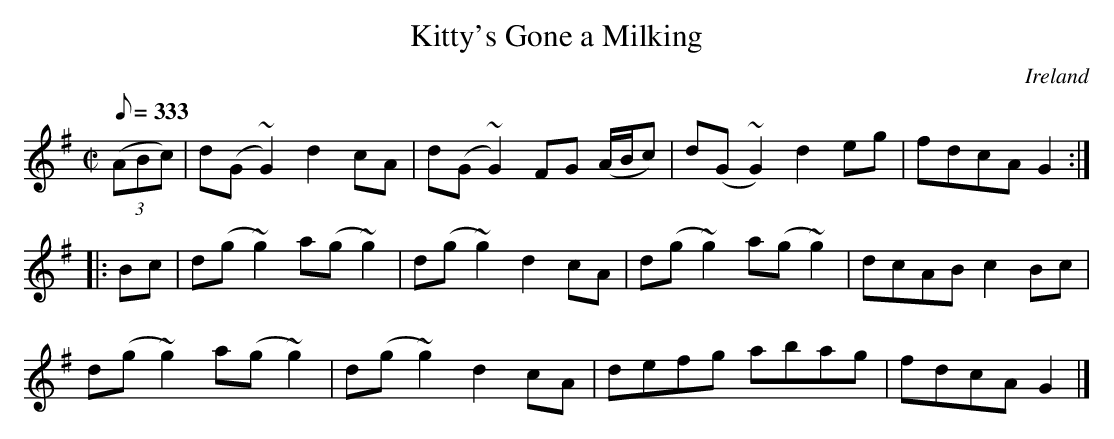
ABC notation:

X:1
T:Kitty's Gone a Milking
O:Ireland
L:1/8
Q:333
M:C|
K:G
(3(ABc)|d(G ~G2) d2 cA|d(G ~G2) FG (A/B/c)|d(G ~G2) d2 eg|fdcA G2:|
|:Bc|d(g ~g2) a(g ~g2)|d(g ~g2) d2 cA|d(g ~g2) a(g ~g2)|dcAB c2 Bc|
d(g ~g2) a(g ~g2)|d(g ~g2) d2 cA|defg abag|fdcA G2|]
